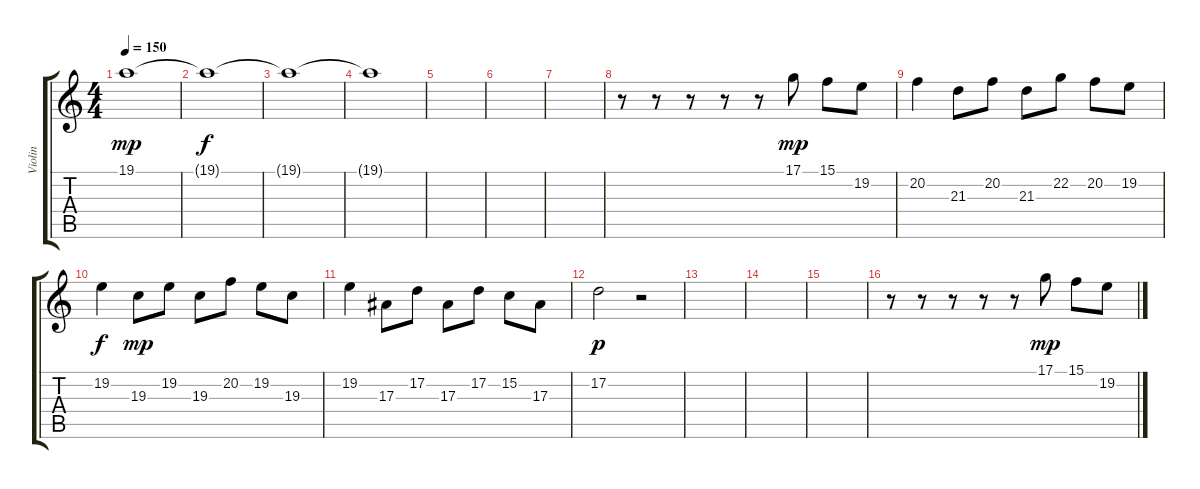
\track ("Violin" "Violin") {instrument violin}
\staff {score tabs}
\tuning (D4 A3 F3 C3 G2 D2) {hide}
\ts (4 4)
\tempo 150
\clef g2
\ks c
19.1.1{dy mp volume 11} |
19.1{t}.1{dy f} |
19.1{t}.1 |
19.1{t}.1 |
|
|
|
r.8 r.8 r.8 r.8 r.8 17.1.8{dy mp volume 11} 15.1.8 19.2.8 |
20.2.4 21.3.8 20.2.8 21.3.8 22.2.8 20.2.8 19.2.8 |
19.2.4{dy f} 19.3.8{dy mp} 19.2.8 19.3.8 20.2.8 19.2.8 19.3.8 |
19.2.4 17.3.8 17.2.8 17.3.8 17.2.8 15.2.8 17.3.8 |
17.2.2{dy p} r.2 |
|
|
|
r.8 r.8 r.8 r.8 r.8 17.1.8{dy mp volume 11} 15.1.8 19.2.8
